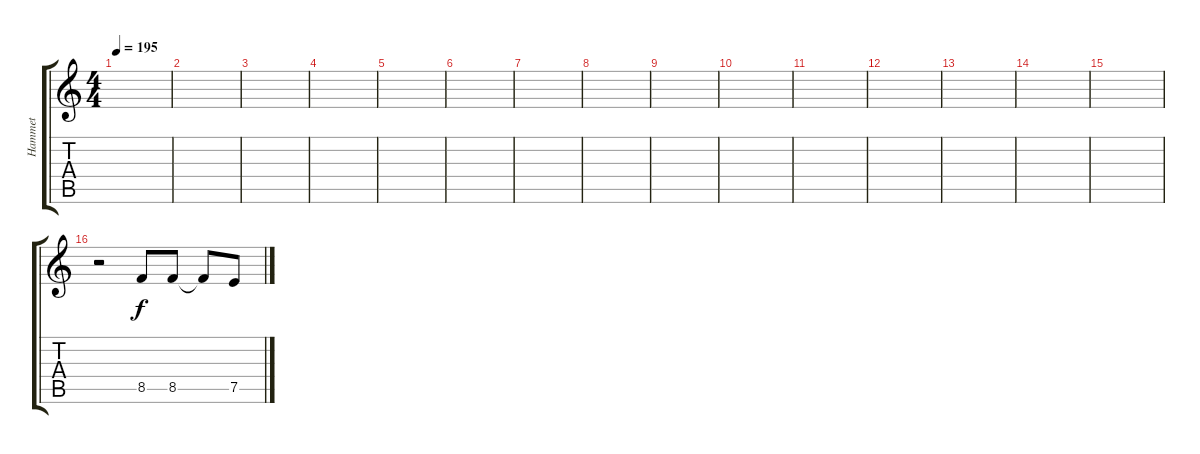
\track ("Hammet" "Hammet") {instrument acousticguitarsteel}
\staff {score tabs}
\tuning (E4 B3 G3 D3 A2 E2) {hide}
\ts (4 4)
\tempo 195
\clef g2
\ks c
|
|
|
|
|
|
|
|
|
|
|
|
|
|
|
r.2 8.5.8 8.5.8 8.5{t}.8 7.5.8
